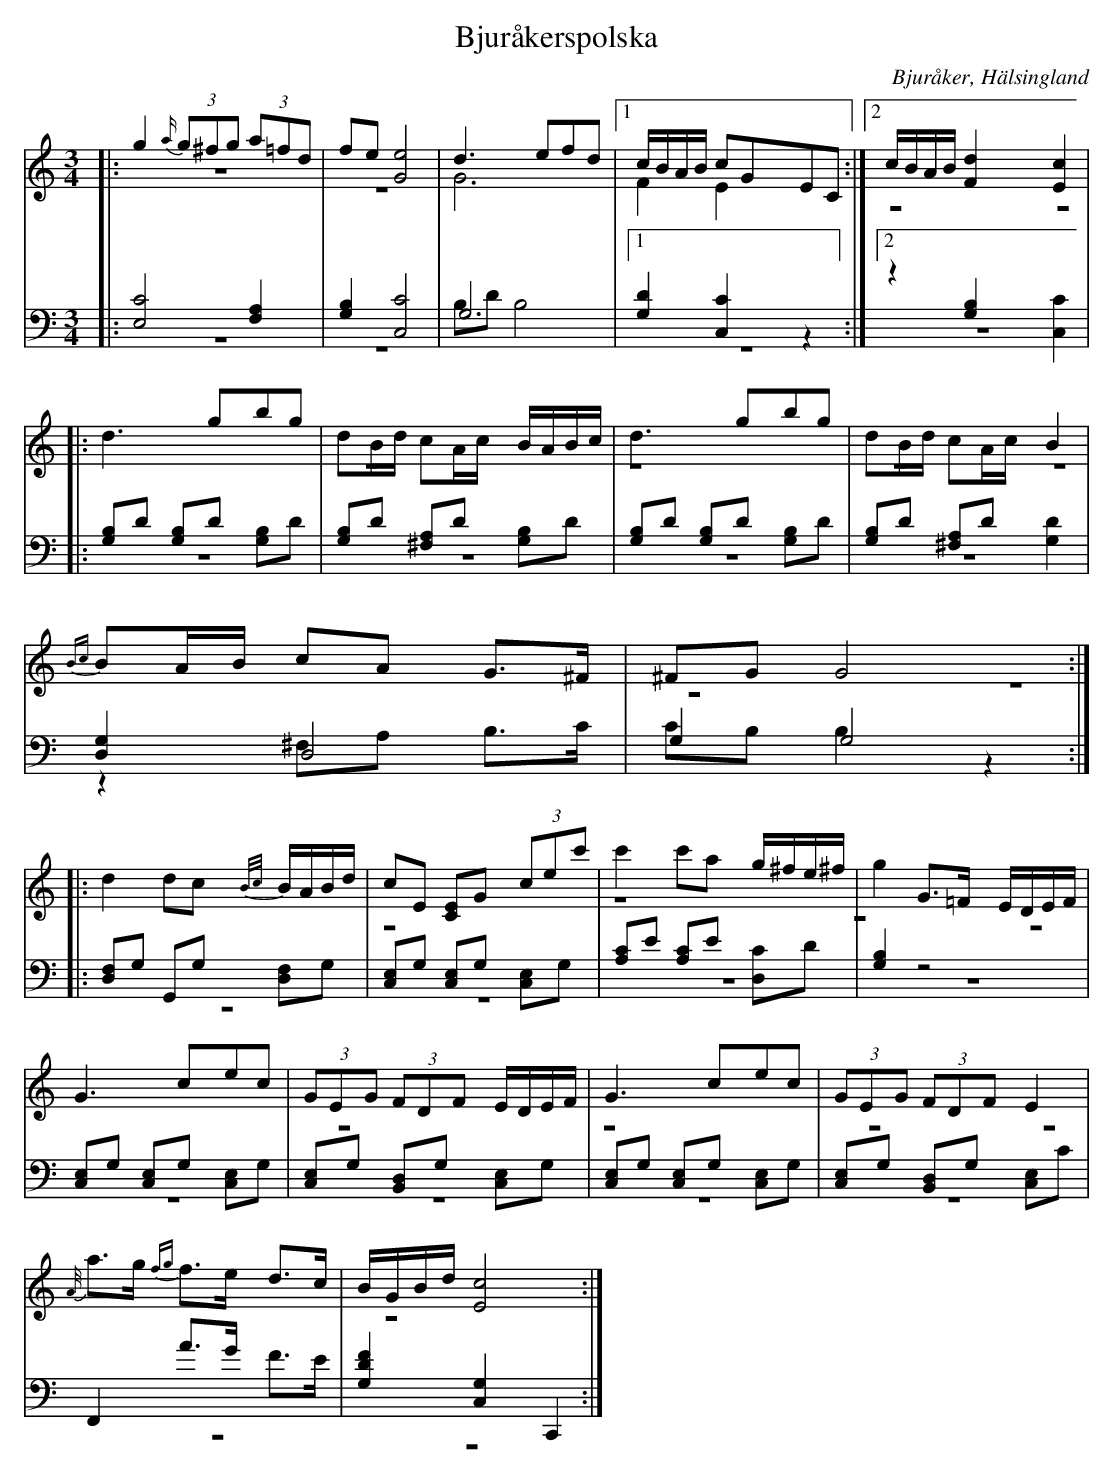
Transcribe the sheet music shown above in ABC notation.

X:1
T: Bjuråkerspolska
O: Bjuråker, Hälsingland
M: 3/4
L: 1/8
K: C
V:1
V:2 merge
V:3
V:4 merge
V:1
|:g2 {a/} (3g^fg (3a=fd|fe [G4e4]|d3 efd|1 c/B/A/B/ cGEC:|2 c/B/A/B/ [F2d2][E2c2]|
|:d3 gbg| dB/d/ cA/c/ B/A/B/c/| d3 gbg| dB/d/ cA/c/ B2|
{B8/5c8/5}BA/B/ cA G>^F| ^FG G4 :|
|:d2 dc {B/c/}B/A/B/d/|cE [CE]G (3cec'|c'2 c'a g/^f/e/^f/|g2 G>=F E/D/E/F/|
G3 cec|(3GEG (3FDF E/D/E/F/|G3 cec|(3GEG (3FDF E2|
{A//}a>g {fg}f>e d>c|B/G/B/d/ [E4c4]:|
V:2
|:z6|z6|G6|1 F2 E2:|2 z6|
|:z6|z6|z6|z6|
z6|z6:|
|:z6|z6|z6|z6|
z6|z6|z6|z6|
z6|z6:|
V:3 clef=bass
|:[E,4C4] [F,2A,2]|[G,2B,2] [C,4C4]|G,6|1 [G,2D2][C,2C2] z2:|2 z2 [G,2B,2][C,2C2]|
|:[G,B,]D [G,B,]D [G,B,]D|[G,B,]D [^F,A,]D [G,B,]D|[G,B,]D [G,B,]D [G,B,]D|[G,B,]D [^F,A,]D [G,2D2]|
[D,2G,2] D,4|G,2 G,4:|
|:[D,F,]G, G,,G, [D,F,]G,|[C,E,]G, [C,E,]G, [C,E,]G,|[A,C]E [A,C]E [D,C]D| [G,2B,2] z4|
[C,E,]G, [C,E,]G, [C,E,]G,|[C,E,]G, [B,,D,]G, [C,E,]G,|[C,E,]G, [C,E,]G, [C,E,]G,|[C,E,]G, [B,,D,]G, [C,E,]C|
F,,2 A>G F>E|[G,2D2F2] [C,2G,2] C,,2:|
V:4 clef=bass
|:z6|z6|B,D B,4|1 z6:|2 z6|
|:z6|z6|z6| z6|
z2 ^F,A, B,>C |CB, B,2 z2:|
|:z6|z6|z6|z6|
z6|z6|z6|z6|
z6|z6:|
